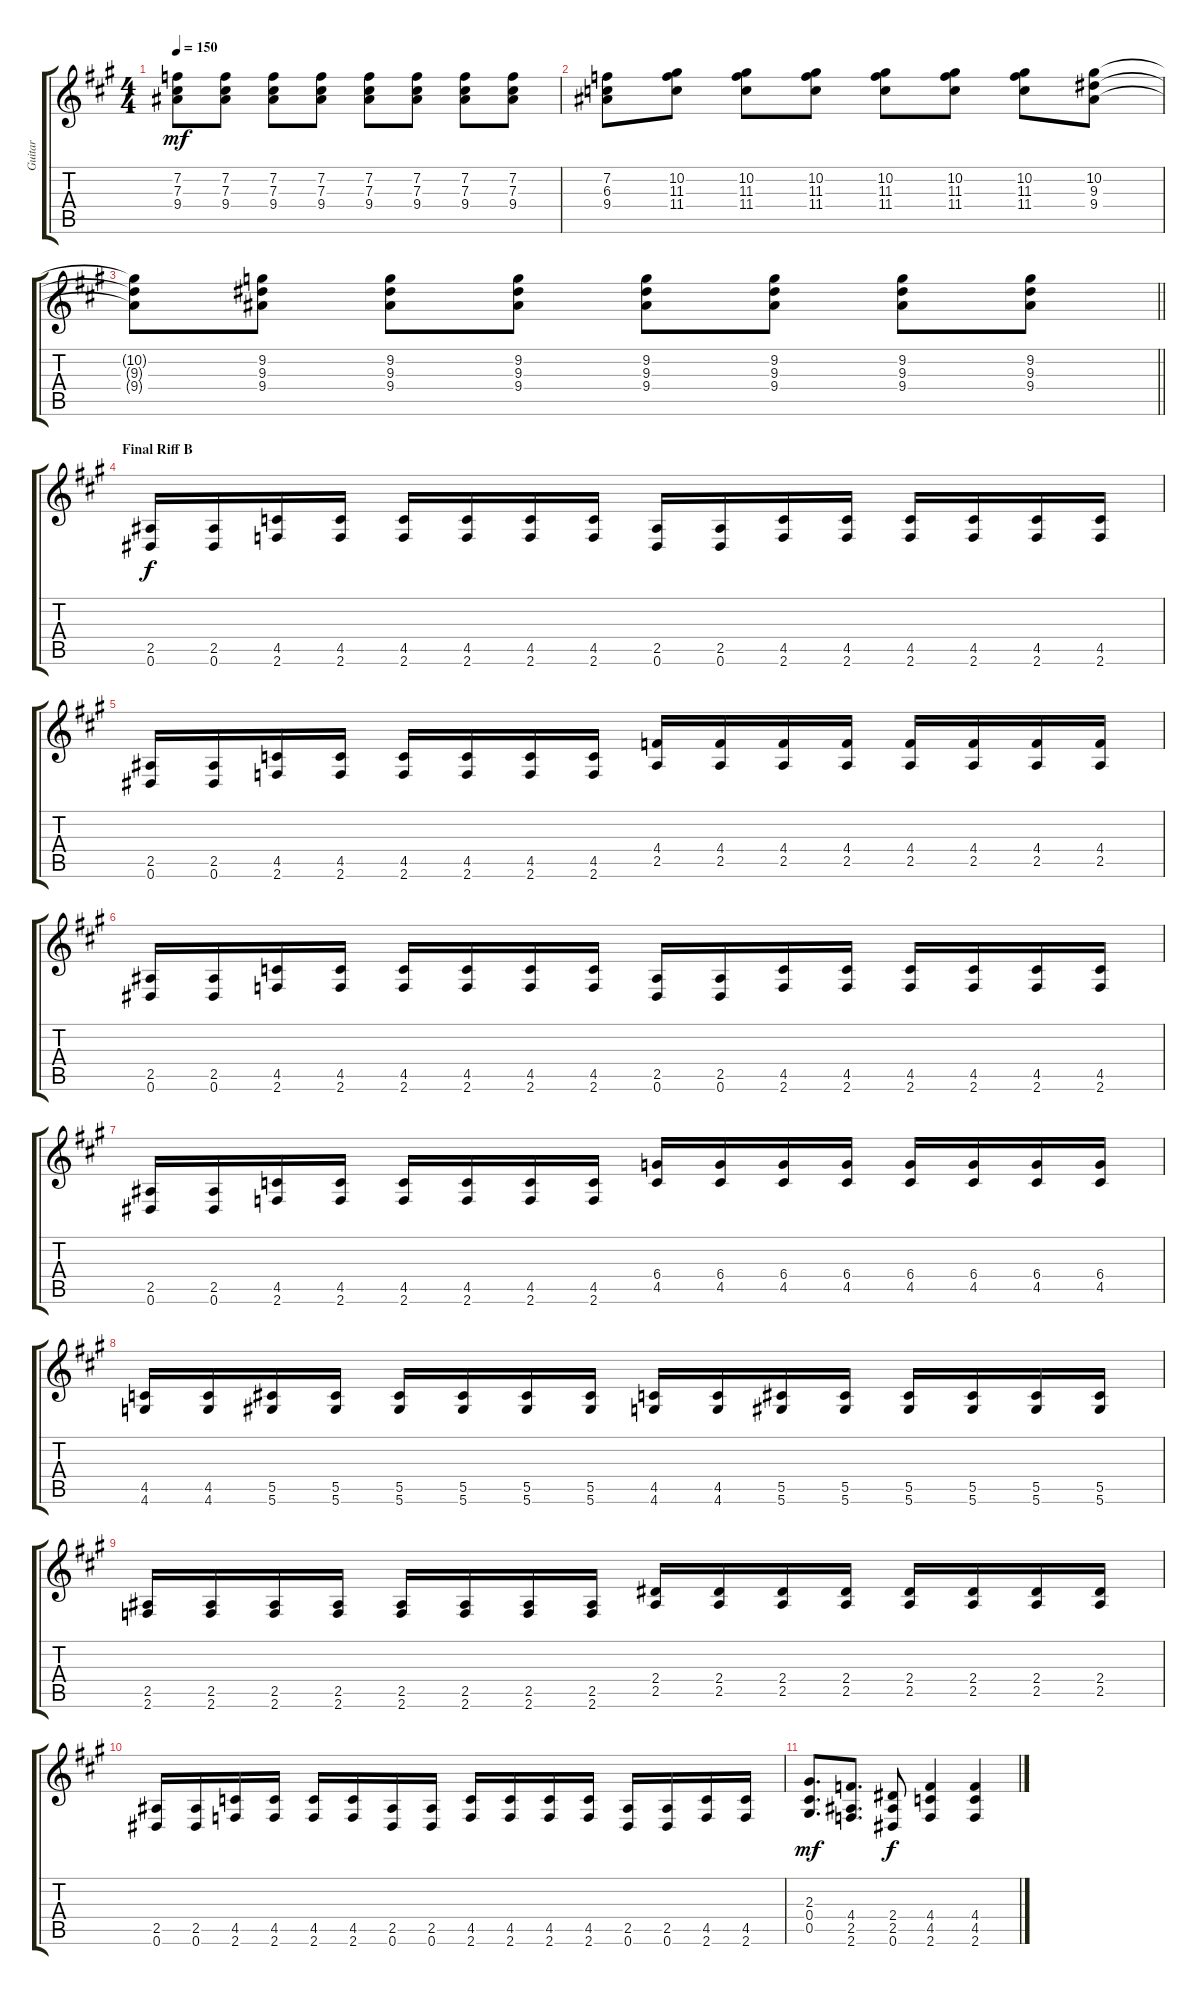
\track ("Guitar" "Guitar") {instrument distortionguitar}
\staff {score tabs}
\tuning (Eb4 Bb3 Gb3 Db3 Ab2 Eb2) {hide}
\ts (4 4)
\tempo 150
\clef g2
\ks f#minor
(7.2{t} 7.3{t} 9.4{t}).8{dy mf} (7.2 7.3 9.4).8 (7.2 7.3 9.4).8 (7.2 7.3 9.4).8 (7.2 7.3 9.4).8 (7.2 7.3 9.4).8 (7.2 7.3 9.4).8 (7.2 7.3 9.4).8 |
(7.2 6.3 9.4).8 (10.2 11.3 11.4).8 (10.2 11.3 11.4).8 (10.2 11.3 11.4).8 (10.2 11.3 11.4).8 (10.2 11.3 11.4).8 (10.2 11.3 11.4).8 (10.2 9.3 9.4).8 |
\barLineRight lightlight
(10.2{t} 9.3{t} 9.4{t}).8 (9.2 9.3 9.4).8 (9.2 9.3 9.4).8 (9.2 9.3 9.4).8 (9.2 9.3 9.4).8 (9.2 9.3 9.4).8 (9.2 9.3 9.4).8 (9.2 9.3 9.4).8 |
\section ("" "Final Riff B")
(2.5 0.6).16{dy f} (2.5 0.6).16 (4.5 2.6).16 (4.5 2.6).16 (4.5 2.6).16 (4.5 2.6).16 (4.5 2.6).16 (4.5 2.6).16 (2.5 0.6).16 (2.5 0.6).16 (4.5 2.6).16 (4.5 2.6).16 (4.5 2.6).16 (4.5 2.6).16 (4.5 2.6).16 (4.5 2.6).16 |
(2.5 0.6).16 (2.5 0.6).16 (4.5 2.6).16 (4.5 2.6).16 (4.5 2.6).16 (4.5 2.6).16 (4.5 2.6).16 (4.5 2.6).16 (4.4 2.5).16 (4.4 2.5).16 (4.4 2.5).16 (4.4 2.5).16 (4.4 2.5).16 (4.4 2.5).16 (4.4 2.5).16 (4.4 2.5).16 |
(2.5 0.6).16 (2.5 0.6).16 (4.5 2.6).16 (4.5 2.6).16 (4.5 2.6).16 (4.5 2.6).16 (4.5 2.6).16 (4.5 2.6).16 (2.5 0.6).16 (2.5 0.6).16 (4.5 2.6).16 (4.5 2.6).16 (4.5 2.6).16 (4.5 2.6).16 (4.5 2.6).16 (4.5 2.6).16 |
(2.5 0.6).16 (2.5 0.6).16 (4.5 2.6).16 (4.5 2.6).16 (4.5 2.6).16 (4.5 2.6).16 (4.5 2.6).16 (4.5 2.6).16 (6.4 4.5).16 (6.4 4.5).16 (6.4 4.5).16 (6.4 4.5).16 (6.4 4.5).16 (6.4 4.5).16 (6.4 4.5).16 (6.4 4.5).16 |
(4.5 4.6).16 (4.5 4.6).16 (5.5 5.6).16 (5.5 5.6).16 (5.5 5.6).16 (5.5 5.6).16 (5.5 5.6).16 (5.5 5.6).16 (4.5 4.6).16 (4.5 4.6).16 (5.5 5.6).16 (5.5 5.6).16 (5.5 5.6).16 (5.5 5.6).16 (5.5 5.6).16 (5.5 5.6).16 |
(2.5 2.6).16 (2.5 2.6).16 (2.5 2.6).16 (2.5 2.6).16 (2.5 2.6).16 (2.5 2.6).16 (2.5 2.6).16 (2.5 2.6).16 (2.4 2.5).16 (2.4 2.5).16 (2.4 2.5).16 (2.4 2.5).16 (2.4 2.5).16 (2.4 2.5).16 (2.4 2.5).16 (2.4 2.5).16 |
(2.5 0.6).16 (2.5 0.6).16 (4.5 2.6).16 (4.5 2.6).16 (4.5 2.6).16 (4.5 2.6).16 (2.5 0.6).16 (2.5 0.6).16 (4.5 2.6).16 (4.5 2.6).16 (4.5 2.6).16 (4.5 2.6).16 (2.5 0.6).16 (2.5 0.6).16 (4.5 2.6).16 (4.5 2.6).16 |
(2.3 0.4 0.5).8{d dy mf} (4.4 2.5 2.6).8{d} (2.4 2.5 0.6).8{dy f} (4.4 4.5 2.6).4 (4.4 4.5 2.6).4
